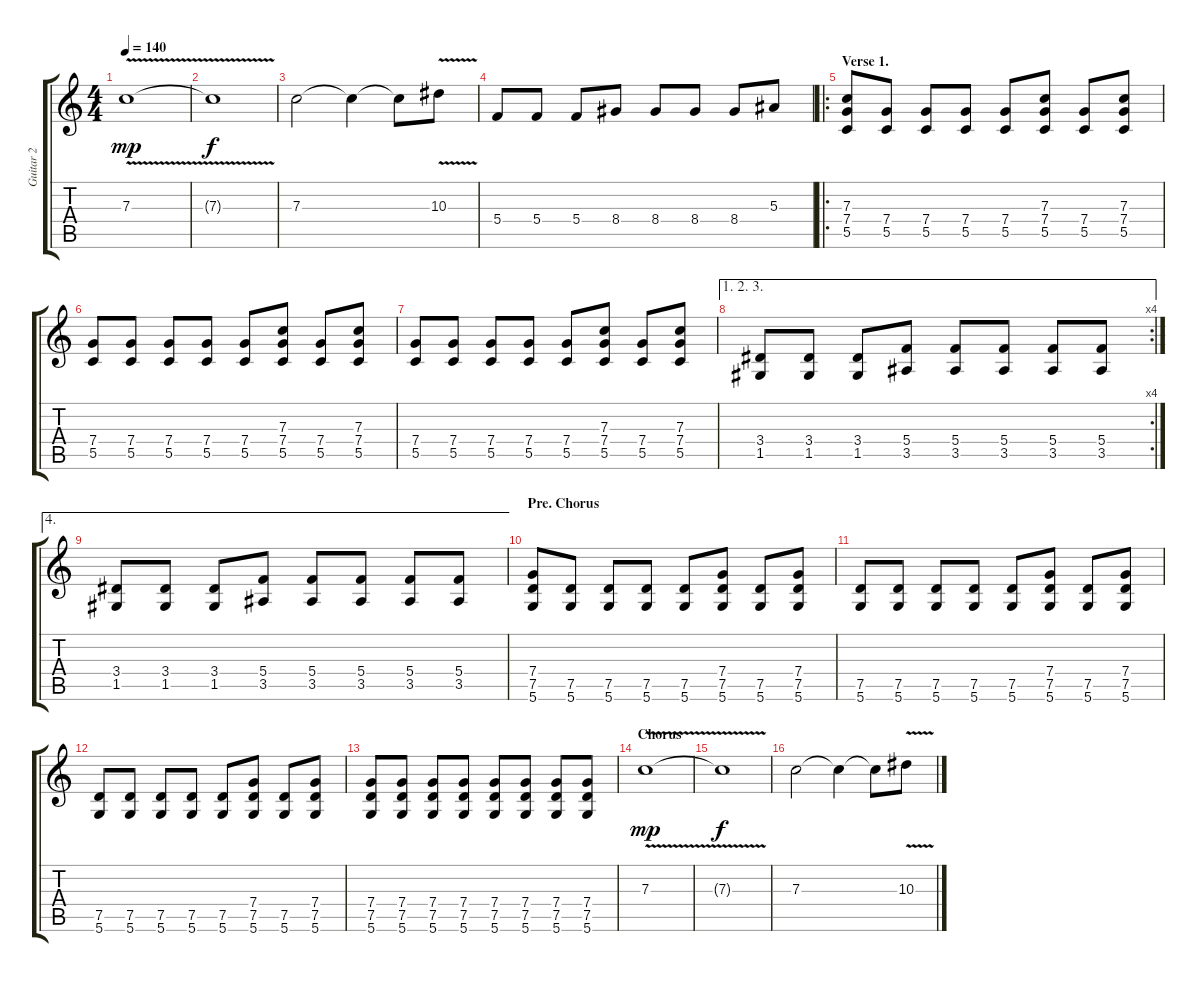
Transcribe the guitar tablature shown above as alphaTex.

\track ("Guitar 2" "Guitar 2") {instrument overdrivenguitar}
\staff {score tabs}
\tuning (D4 A3 F3 C3 G2 D2) {hide}
\ts (4 4)
\tempo 140
\clef g2
\ks c
7.3{v}.1{dy mp} |
7.3{t}.1{dy f} |
7.3.2 7.3{t}.4 7.3{t}.8 10.3{v}.8 |
5.4.8 5.4.8 5.4.8 8.4.8 8.4.8 8.4.8 8.4.8 5.3.8 |
\ro
\section ("" "Verse 1.")
(7.3 7.4 5.5).8 (7.4 5.5).8 (7.4 5.5).8 (7.4 5.5).8 (7.4 5.5).8 (7.3 7.4 5.5).8 (7.4 5.5).8 (7.3 7.4 5.5).8 |
(7.4 5.5).8 (7.4 5.5).8 (7.4 5.5).8 (7.4 5.5).8 (7.4 5.5).8 (7.3 7.4 5.5).8 (7.4 5.5).8 (7.3 7.4 5.5).8 |
(7.4 5.5).8 (7.4 5.5).8 (7.4 5.5).8 (7.4 5.5).8 (7.4 5.5).8 (7.3 7.4 5.5).8 (7.4 5.5).8 (7.3 7.4 5.5).8 |
\ae (1 2 3)
\rc 4
(3.4 1.5).8 (3.4 1.5).8 (3.4 1.5).8 (5.4 3.5).8 (5.4 3.5).8 (5.4 3.5).8 (5.4 3.5).8 (5.4 3.5).8 |
\ae 4
(3.4 1.5).8 (3.4 1.5).8 (3.4 1.5).8 (5.4 3.5).8 (5.4 3.5).8 (5.4 3.5).8 (5.4 3.5).8 (5.4 3.5).8 |
\section ("" "Pre. Chorus")
(7.4 7.5 5.6).8 (7.5 5.6).8 (7.5 5.6).8 (7.5 5.6).8 (7.5 5.6).8 (7.4 7.5 5.6).8 (7.5 5.6).8 (7.4 7.5 5.6).8 |
(7.5 5.6).8 (7.5 5.6).8 (7.5 5.6).8 (7.5 5.6).8 (7.5 5.6).8 (7.4 7.5 5.6).8 (7.5 5.6).8 (7.4 7.5 5.6).8 |
(7.5 5.6).8 (7.5 5.6).8 (7.5 5.6).8 (7.5 5.6).8 (7.5 5.6).8 (7.4 7.5 5.6).8 (7.5 5.6).8 (7.4 7.5 5.6).8 |
(7.4 7.5 5.6).8 (7.4 7.5 5.6).8 (7.4 7.5 5.6).8 (7.4 7.5 5.6).8 (7.4 7.5 5.6).8 (7.4 7.5 5.6).8 (7.4 7.5 5.6).8 (7.4 7.5 5.6).8 |
\section ("" "Chorus")
7.3{v}.1{dy mp} |
7.3{t}.1{dy f} |
7.3.2 7.3{t}.4 7.3{t}.8 10.3{v}.8
